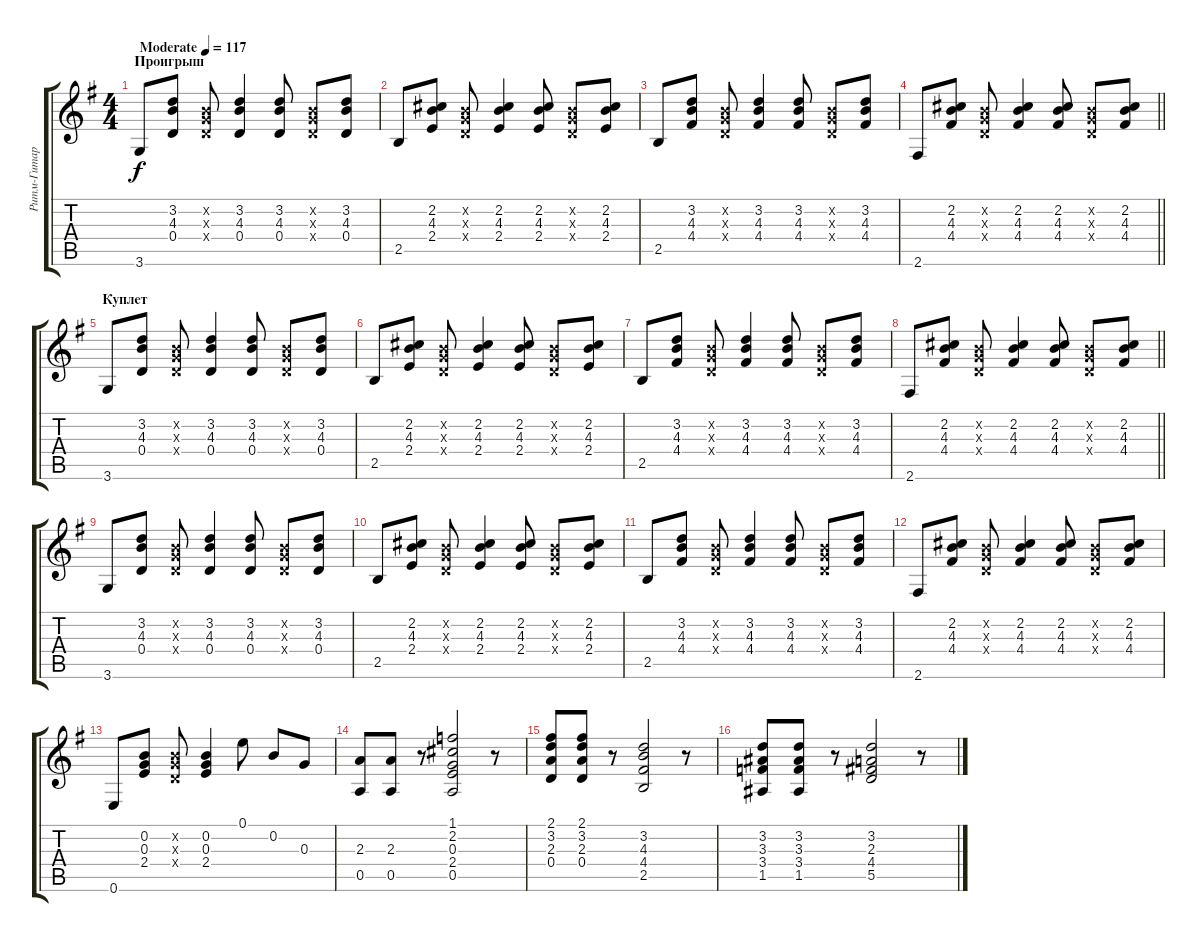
\track ("Ритм-Гитара" "Ритм-Гитар") {instrument acousticguitarsteel}
\staff {score tabs}
\tuning (E4 B3 G3 D3 A2 E2) {hide}
\ts (4 4)
\section ("" "Проигрыш")
\tempo (117 "Moderate")
\clef g2
\ks g
3.6.8{dy f instrument acousticguitarsteel} (3.2 4.3 0.4).8 (0.2{x} 0.3{x} 0.4{x}).8 (3.2 4.3 0.4).4 (3.2 4.3 0.4).8 (0.2{x} 0.3{x} 0.4{x}).8 (3.2 4.3 0.4).8 |
2.5.8 (2.2 4.3 2.4).8 (0.2{x} 0.3{x} 0.4{x}).8 (2.2 4.3 2.4).4 (2.2 4.3 2.4).8 (0.2{x} 0.3{x} 0.4{x}).8 (2.2 4.3 2.4).8 |
2.5.8 (3.2 4.3 4.4).8 (0.2{x} 0.3{x} 0.4{x}).8 (3.2 4.3 4.4).4 (3.2 4.3 4.4).8 (0.2{x} 0.3{x} 0.4{x}).8 (3.2 4.3 4.4).8 |
\barLineRight lightlight
2.6.8 (2.2 4.3 4.4).8 (0.2{x} 0.3{x} 0.4{x}).8 (2.2 4.3 4.4).4 (2.2 4.3 4.4).8 (0.2{x} 0.3{x} 0.4{x}).8 (2.2 4.3 4.4).8 |
\section ("" "Куплет")
3.6.8 (3.2 4.3 0.4).8 (0.2{x} 0.3{x} 0.4{x}).8 (3.2 4.3 0.4).4 (3.2 4.3 0.4).8 (0.2{x} 0.3{x} 0.4{x}).8 (3.2 4.3 0.4).8 |
2.5.8 (2.2 4.3 2.4).8 (0.2{x} 0.3{x} 0.4{x}).8 (2.2 4.3 2.4).4 (2.2 4.3 2.4).8 (0.2{x} 0.3{x} 0.4{x}).8 (2.2 4.3 2.4).8 |
2.5.8 (3.2 4.3 4.4).8 (0.2{x} 0.3{x} 0.4{x}).8 (3.2 4.3 4.4).4 (3.2 4.3 4.4).8 (0.2{x} 0.3{x} 0.4{x}).8 (3.2 4.3 4.4).8 |
\barLineRight lightlight
2.6.8 (2.2 4.3 4.4).8 (0.2{x} 0.3{x} 0.4{x}).8 (2.2 4.3 4.4).4 (2.2 4.3 4.4).8 (0.2{x} 0.3{x} 0.4{x}).8 (2.2 4.3 4.4).8 |
3.6.8 (3.2 4.3 0.4).8 (0.2{x} 0.3{x} 0.4{x}).8 (3.2 4.3 0.4).4 (3.2 4.3 0.4).8 (0.2{x} 0.3{x} 0.4{x}).8 (3.2 4.3 0.4).8 |
2.5.8 (2.2 4.3 2.4).8 (0.2{x} 0.3{x} 0.4{x}).8 (2.2 4.3 2.4).4 (2.2 4.3 2.4).8 (0.2{x} 0.3{x} 0.4{x}).8 (2.2 4.3 2.4).8 |
2.5.8 (3.2 4.3 4.4).8 (0.2{x} 0.3{x} 0.4{x}).8 (3.2 4.3 4.4).4 (3.2 4.3 4.4).8 (0.2{x} 0.3{x} 0.4{x}).8 (3.2 4.3 4.4).8 |
2.6.8 (2.2 4.3 4.4).8 (0.2{x} 0.3{x} 0.4{x}).8 (2.2 4.3 4.4).4 (2.2 4.3 4.4).8 (0.2{x} 0.3{x} 0.4{x}).8 (2.2 4.3 4.4).8 |
0.6.8 (0.2 0.3 2.4).8 (0.2{x} 0.3{x} 0.4{x}).8 (0.2 0.3 2.4).4 0.1.8 0.2.8 0.3.8 |
(2.3 0.5).8 (2.3 0.5).8 r.8 (1.1 2.2 0.3 2.4 0.5).2 r.8 |
(2.1 3.2 2.3 0.4).8 (2.1 3.2 2.3 0.4).8 r.8 (3.2 4.3 4.4 2.5).2 r.8 |
(3.2 3.3 3.4 1.5).8 (3.2 3.3 3.4 1.5).8 r.8 (3.2 2.3 4.4 5.5).2 r.8
